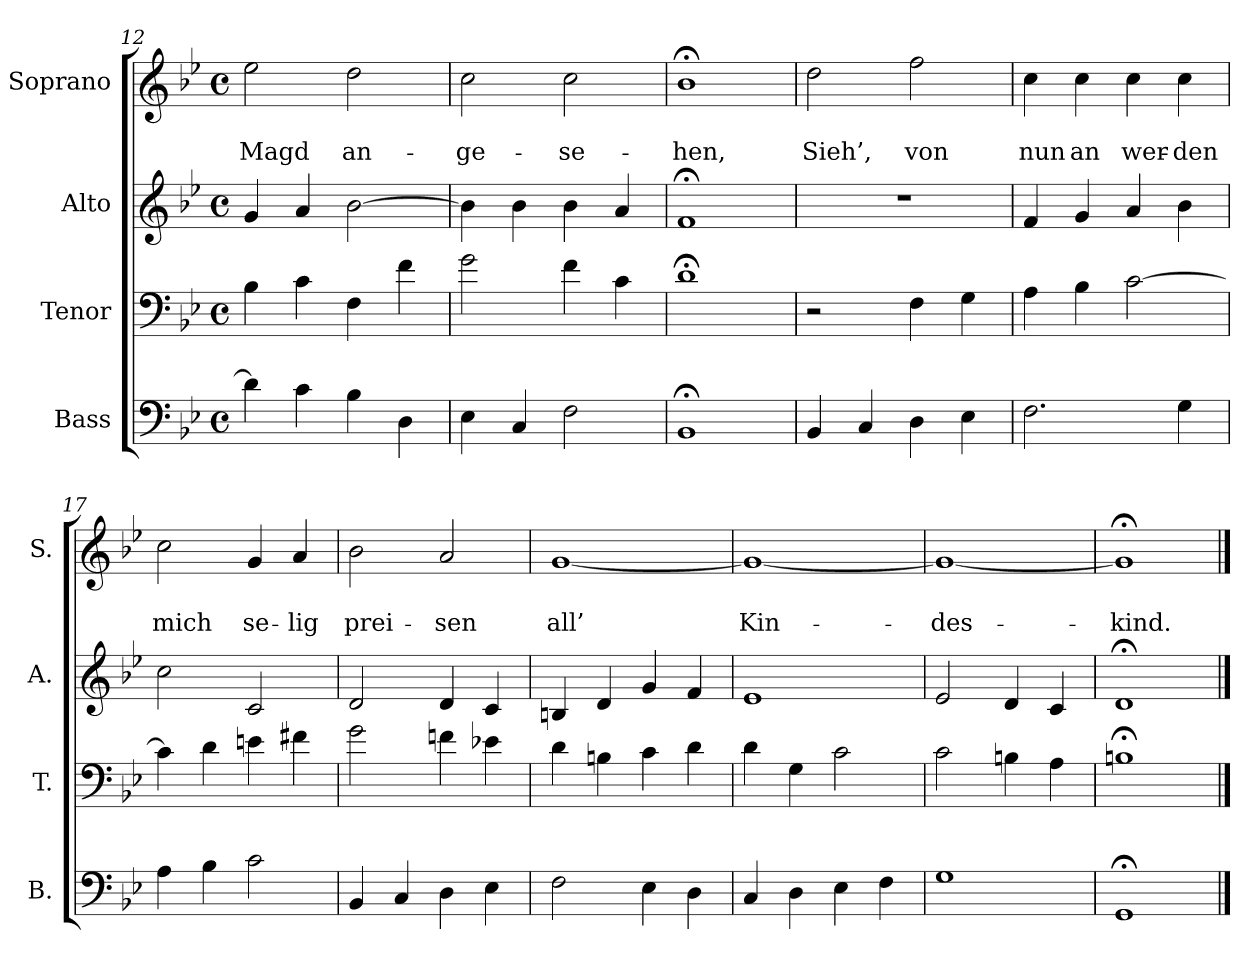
**kern	**kern	**kern	**kern	**text	**text
*part4	*part3	*part2	*part1	*part1	*part1
*staff4	*staff3	*staff2	*staff1	*staff1	*staff1
*I"Bass	*I"Tenor	*I"Alto	*I"Soprano	*	*
*I'B.	*I'T.	*I'A.	*I'S.	*	*
*clefF4	*clefF4	*clefG2	*clefG2	*	*
*k[b-e-]	*k[b-e-]	*k[b-e-]	*k[b-e-]	*	*
*g:	*g:	*g:	*g:	*	*
*M4/4	*M4/4	*M4/4	*M4/4	*	*
*met(c)	*met(c)	*met(c)	*met(c)	*	*
=12	=12	=12	=12	=12	=12
4d\]	4B-\	4g/	2ee-\	.	Magd
4c\	4c\	4a/	.	.	.
4B-\	4F\	[2b-\	2dd\	.	an-
4D\	4f\	.	.	.	.
=13	=13	=13	=13	=13	=13
4E-\	2g\	4b-\]	2cc\	.	-ge-
4C/	.	4b-\	.	.	.
2F\	4f\	4b-\	2cc\	.	-se-
.	4c\	4a/	.	.	.
=14	=14	=14	=14	=14	=14
1BB-;<	1d;<	1f;<	1b-;<	.	-hen,
!!LO:LB:g=z
=15	=15	=15	=15	=15	=15
4BB-/	2r	1r	2dd\	.	Sieh’,
4C/	.	.	.	.	.
4D\	4F\	.	2ff\	.	von
4E-\	4G\	.	.	.	.
=16	=16	=16	=16	=16	=16
2.F\	4A\	4f/	4cc\	.	nun
.	4B-\	4g/	4cc\	.	an
.	[2c\	4a/	4cc\	.	wer-
4G\	.	4b-\	4cc\	.	-den
=17	=17	=17	=17	=17	=17
4A\	4c\]	2cc\	2cc\	.	mich
4B-\	4d\	.	.	.	.
2c\	4en\	2c/	4g/	.	se-
.	4f#X\	.	4a/	.	-lig
=18	=18	=18	=18	=18	=18
4BB-/	2g\	2d/	2b-\	.	prei-
4C/	.	.	.	.	.
4D\	4fn\	4d/	2a/	.	-sen
4E-\	4e-X\	4c/	.	.	.
=19	=19	=19	=19	=19	=19
2F\	4d\	4Bn/	[1g	.	all’
.	4Bn\	4d/	.	.	.
4E-\	4c\	4g/	.	.	.
4D\	4d\	4f/	.	.	.
=20	=20	=20	=20	=20	=20
4C/	4d\	1e-	1g_	.	Kin-
4D\	4G\	.	.	.	.
4E-\	2c\	.	.	.	.
4F\	.	.	.	.	.
=21	=21	=21	=21	=21	=21
1G	2c\	2e-/	1g_	.	-des-
.	4Bn\	4d/	.	.	.
.	4A\	4c/	.	.	.
=22	=22	=22	=22	=22	=22
1GG;<	1Bn;<	1d;<	1g;<]	.	-kind.
==	==	==	==	==	==
*-	*-	*-	*-	*-	*-
